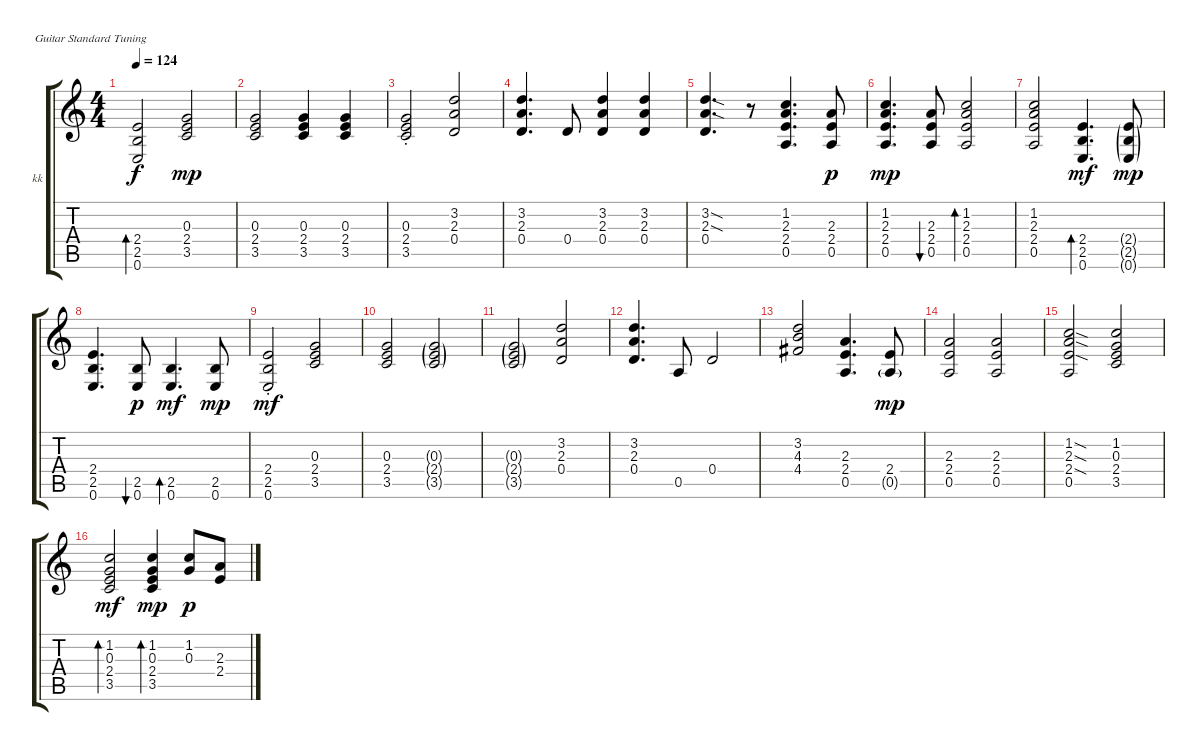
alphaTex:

\bracketExtendMode groupsimilarinstruments
\firstSystemTrackNameOrientation horizontal
\otherSystemsTrackNameOrientation horizontal
\track ("intro / rythm / solo - kk" "kk") {instrument electricguitarclean}
\staff {score tabs}
\tuning (E4 B3 G3 D3 A2 E2)
\ts (4 4)
\tempo 124
\clef g2
\ks c
(2.4 2.5 0.6).2{bd 145 dy f} (0.3 2.4 3.5).2{dy mp} |
(0.3 2.4 3.5).2 (3.5 2.4 0.3).4 (3.5 2.4 0.3).4 |
(0.3{st} 2.4{st} 3.5{st}).2 (3.2 2.3 0.4).2 |
(0.4 2.3 3.2).4{d} 0.4.8 (2.3 3.2 0.4).4 (2.3 3.2 0.4).4 |
(3.2{sod} 2.3{sod} 0.4).4{d} r.8 (2.3 2.4 0.5 1.2).4{d} (2.4 0.5 2.3).8{dy p} |
(1.2 2.3 2.4 0.5).4{d dy mp} (2.4 0.5 2.3).8{bu 51} (0.5 2.4 2.3 1.2).2{bd 51} |
(1.2 2.3 2.4 0.5).2 (2.4 2.5 0.6).4{d bd 145 dy mf} (2.4{g} 2.5{g} 0.6{g}).8{dy mp} |
(2.4 2.5 0.6).4{d} (2.5 0.6).8{bu 40 dy p} (2.5 0.6).4{d bd 39 dy mf} (0.6 2.5).8{dy mp} |
(0.6{st} 2.5{st} 2.4{st}).2{dy mf} (0.3 2.4 3.5).2 |
(0.3 2.4 3.5).2 (2.4{g} 0.3{g} 3.5{g}).2 |
(3.5{g} 2.4{g} 0.3{g}).2 (3.2 2.3 0.4).2 |
(2.3 3.2 0.4).4{d} 0.5.8 0.4.2 |
(3.2 4.3 4.4).2 (2.3 2.4 0.5).4{d} (2.4 0.5{g}).8{dy mp} |
\scale
0.333333 (2.3 2.4 0.5).2 (2.3 2.4 0.5).2 |
\scale
0.333333 (2.3{sod} 1.2{sod} 2.4{sod} 0.5).2 (1.2 0.3 2.4 3.5).2 |
\scale
0.333333 (1.2 0.3 2.4 3.5).2{bd 42 dy mf} (1.2 0.3 2.4 3.5).4{bd 42 dy mp} (0.3 1.2).8{dy p} (2.3 2.4).8
